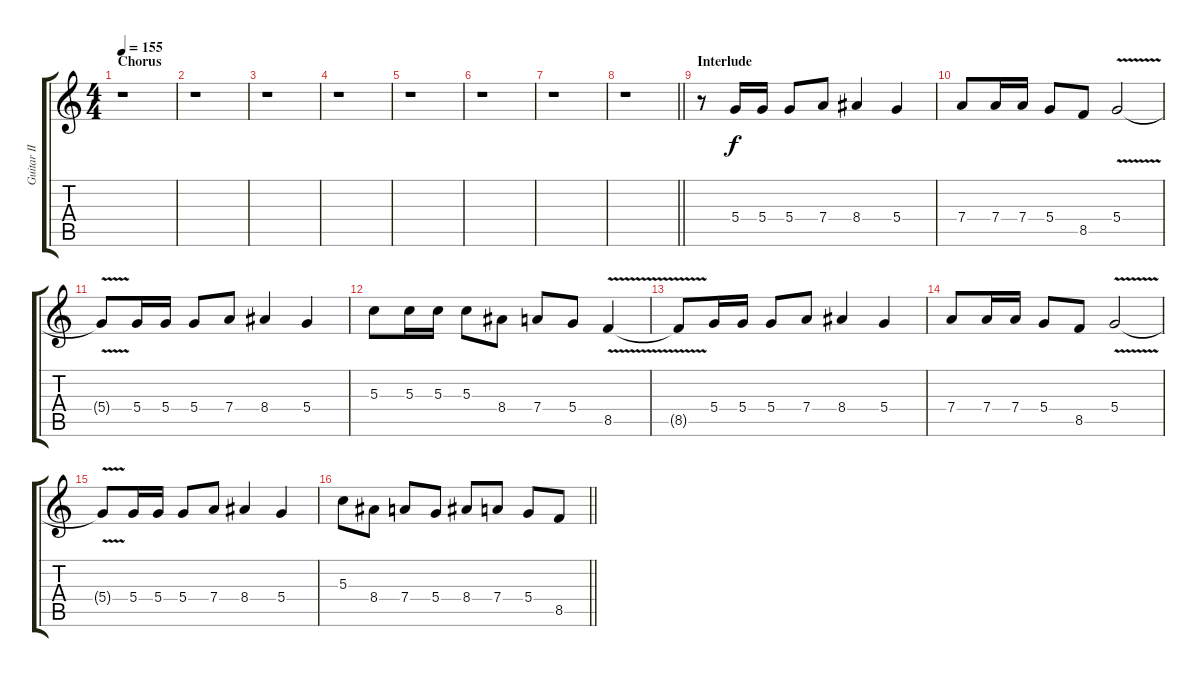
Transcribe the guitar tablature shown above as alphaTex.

\track ("Guitar II" "Guitar II") {instrument overdrivenguitar}
\staff {score tabs}
\tuning (E4 B3 G3 D3 A2 E2) {hide}
\ts (4 4)
\section ("" "Chorus")
\tempo 155
\clef g2
\ks c
r.1{dy f} |
r.1 |
r.1 |
r.1 |
r.1 |
r.1 |
r.1 |
\barLineRight lightlight
r.1 |
\section ("" "Interlude")
r.8 5.4.16 5.4.16 5.4.8 7.4.8 8.4.4 5.4.4 |
7.4.8 7.4.16 7.4.16 5.4.8 8.5.8 5.4{v}.2 |
5.4{t}.8 5.4.16 5.4.16 5.4.8 7.4.8 8.4.4 5.4.4 |
5.3.8 5.3.16 5.3.16 5.3.8 8.4.8 7.4.8 5.4.8 8.5{v}.4 |
8.5{t}.8 5.4.16 5.4.16 5.4.8 7.4.8 8.4.4 5.4.4 |
7.4.8 7.4.16 7.4.16 5.4.8 8.5.8 5.4{v}.2 |
5.4{t}.8 5.4.16 5.4.16 5.4.8 7.4.8 8.4.4 5.4.4 |
\barLineRight lightlight
5.3.8 8.4.8 7.4.8 5.4.8 8.4.8 7.4.8 5.4.8 8.5.8
